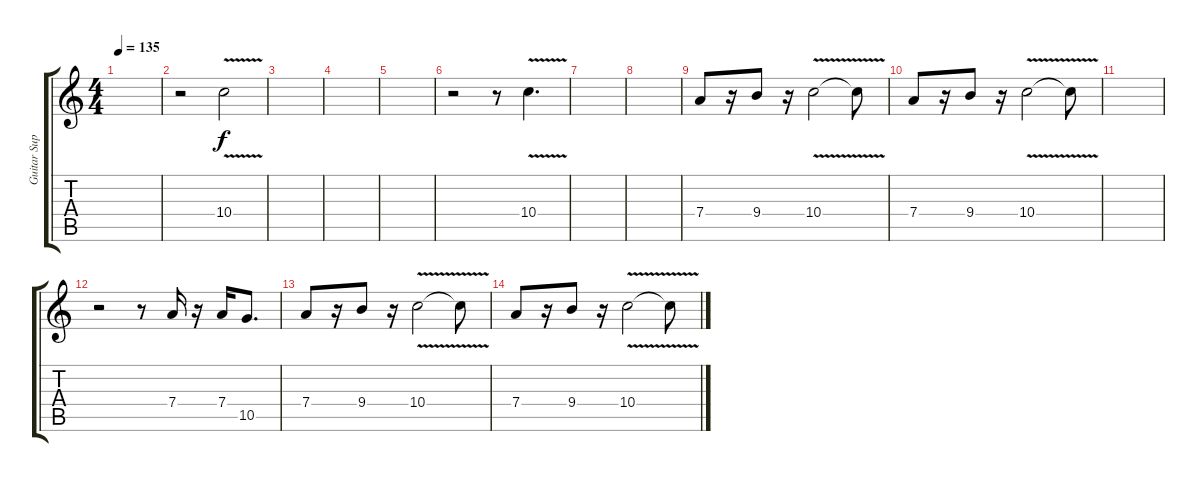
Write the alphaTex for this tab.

\track ("Guitar Sup 1" "Guitar Sup") {instrument overdrivenguitar}
\staff {score tabs}
\tuning (E4 B3 G3 D3 A2 E2) {hide}
\ts (4 4)
\tempo 135
\clef g2
\ks c
|
r.2 10.4{v}.2 |
|
|
|
r.2 r.8 10.4{v}.4{d} |
|
|
7.4.8 r.16 9.4.8 r.16 10.4{v}.2 10.4{t}.8 |
7.4.8 r.16 9.4.8 r.16 10.4{v}.2 10.4{t}.8 |
|
r.2 r.8 7.4.16 r.16 7.4.16 10.5.8{d} |
7.4.8 r.16 9.4.8 r.16 10.4{v}.2 10.4{t}.8 |
7.4.8 r.16 9.4.8 r.16 10.4{v}.2 10.4{t}.8
